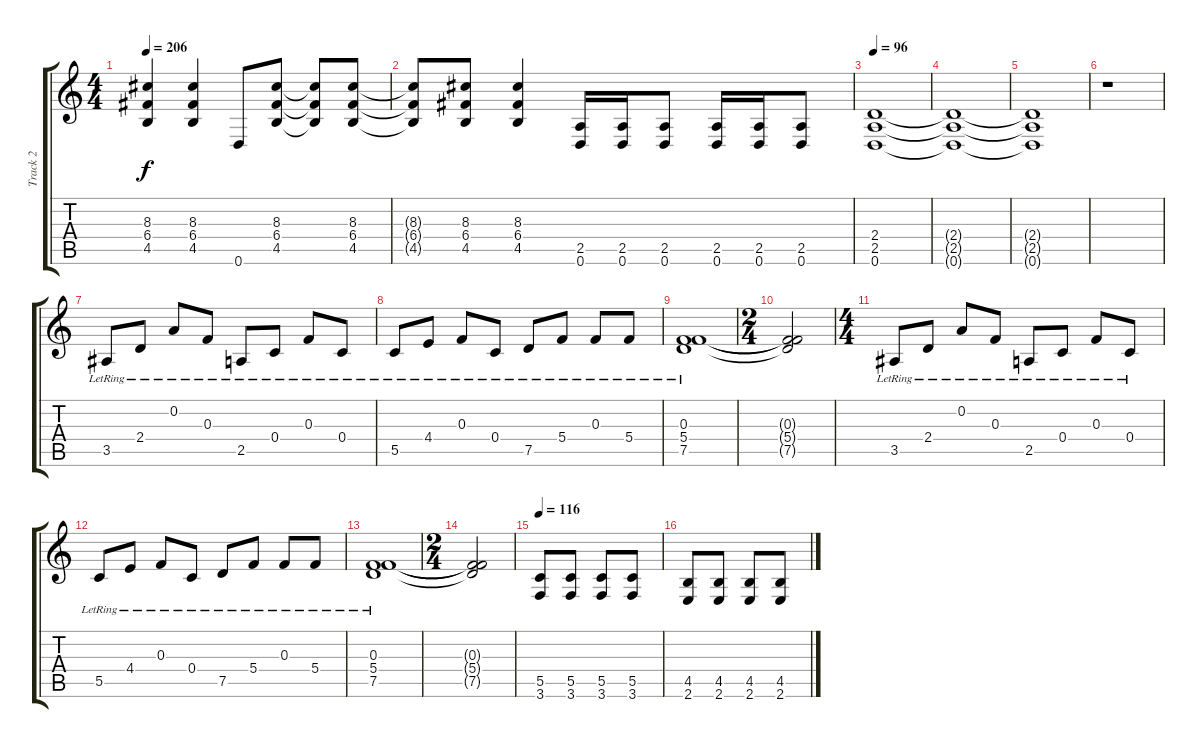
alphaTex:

\track ("Track 2" "Track 2") {instrument distortionguitar}
\staff {score tabs}
\tuning (D4 A3 F3 C3 G2 D2) {hide}
\ts (4 4)
\tempo 206
\clef g2
\ks c
(8.3 6.4 4.5).4{dy f} (8.3 6.4 4.5).4 0.6.8 (8.3 6.4 4.5).8 (8.3{t} 6.4{t} 4.5{t}).8 (8.3 6.4 4.5).8 |
(8.3{t} 6.4{t} 4.5{t}).8 (8.3 6.4 4.5).8 (8.3 6.4 4.5).4 (2.5 0.6).16 (2.5 0.6).16 (2.5 0.6).8 (2.5 0.6).16 (2.5 0.6).16 (2.5 0.6).8 |
\tempo 192
\tempo 96
(2.4 2.5 0.6).1 |
(2.4{t} 2.5{t} 0.6{t}).1 |
(2.4{t} 2.5{t} 0.6{t}).1 |
r.1 |
3.5{lr}.8{volume 10 balance 8 instrument electricguitarjazz} 2.4{lr}.8 0.2{lr}.8 0.3{lr}.8 2.5{lr}.8 0.4{lr}.8 0.3{lr}.8 0.4{lr}.8 |
5.5{lr}.8 4.4{lr}.8 0.3{lr}.8 0.4{lr}.8 7.5{lr}.8 5.4{lr}.8 0.3{lr}.8 5.4{lr}.8 |
(0.3{lr} 5.4{lr} 7.5{lr}).1 |
\ts (2 4)
(0.3{t} 5.4{t} 7.5{t}).2 |
\ts (4 4)
3.5{lr}.8 2.4{lr}.8 0.2{lr}.8 0.3{lr}.8 2.5{lr}.8 0.4{lr}.8 0.3{lr}.8 0.4{lr}.8 |
5.5{lr}.8 4.4{lr}.8 0.3{lr}.8 0.4{lr}.8 7.5{lr}.8 5.4{lr}.8 0.3{lr}.8 5.4{lr}.8 |
(0.3{lr} 5.4{lr} 7.5{lr}).1 |
\ts (2 4)
(0.3{t} 5.4{t} 7.5{t}).2 |
\tempo 116
(5.5 3.6).8{volume 12 balance 0 instrument distortionguitar} (5.5 3.6).8 (5.5 3.6).8 (5.5 3.6).8 |
(4.5 2.6).8 (4.5 2.6).8 (4.5 2.6).8 (4.5 2.6).8
